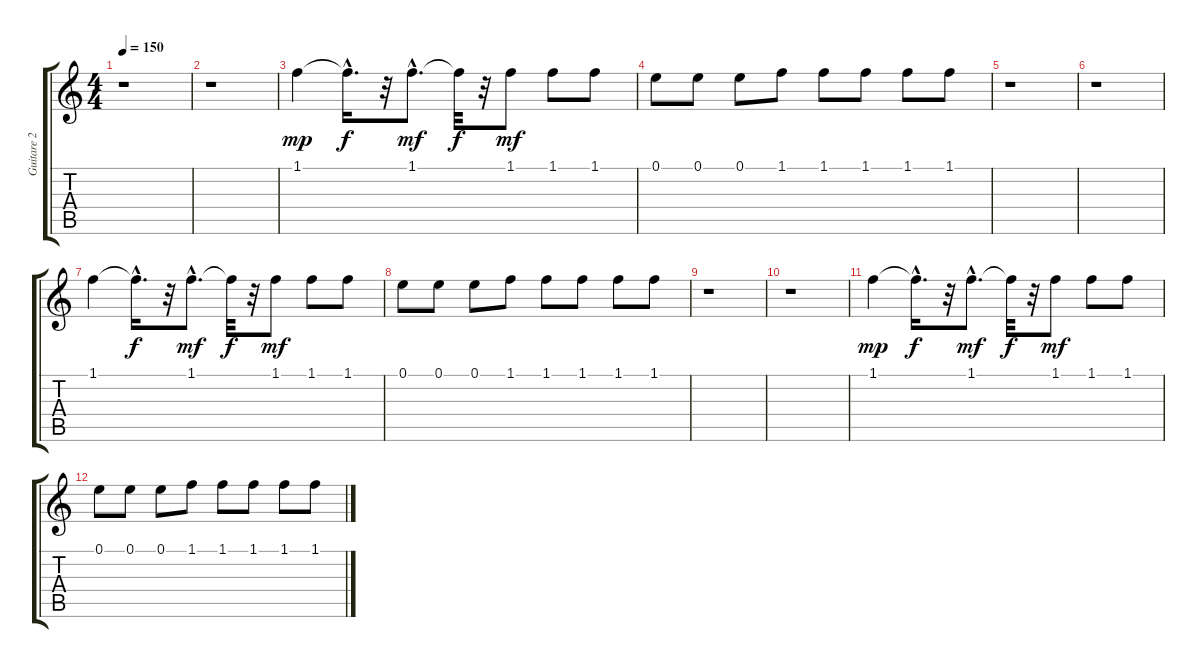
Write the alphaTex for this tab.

\track ("Guitare 2" "Guitare 2") {instrument overdrivenguitar}
\staff {score tabs}
\tuning (E4 B3 G3 D3 A2 E2) {hide}
\ts (4 4)
\tempo 150
\clef g2
\ks c
r.1{dy mf} |
r.1 |
1.1.4{dy mp} 1.1{hac t}.16{d dy f} r.32 1.1{hac}.8{d dy mf} 1.1{t}.32{dy f} r.32 1.1.8{dy mf} 1.1.8 1.1.8 |
0.1.8 0.1.8 0.1.8 1.1.8 1.1.8 1.1.8 1.1.8 1.1.8 |
r.1 |
r.1 |
1.1.4{volume 9} 1.1{hac t}.16{d dy f} r.32 1.1{hac}.8{d dy mf} 1.1{t}.32{dy f} r.32 1.1.8{dy mf} 1.1.8 1.1.8 |
0.1.8{volume 8} 0.1.8 0.1.8 1.1.8 1.1.8 1.1.8{volume 7} 1.1.8 1.1.8 |
r.1 |
r.1 |
1.1.4{dy mp volume 4} 1.1{hac t}.16{d dy f} r.32 1.1{hac}.8{d dy mf} 1.1{t}.32{dy f} r.32 1.1.8{dy mf volume 3} 1.1.8 1.1.8 |
0.1.8{volume 2} 0.1.8 0.1.8{volume 2} 1.1.8 1.1.8 1.1.8{volume 1} 1.1.8{volume 1} 1.1.8
